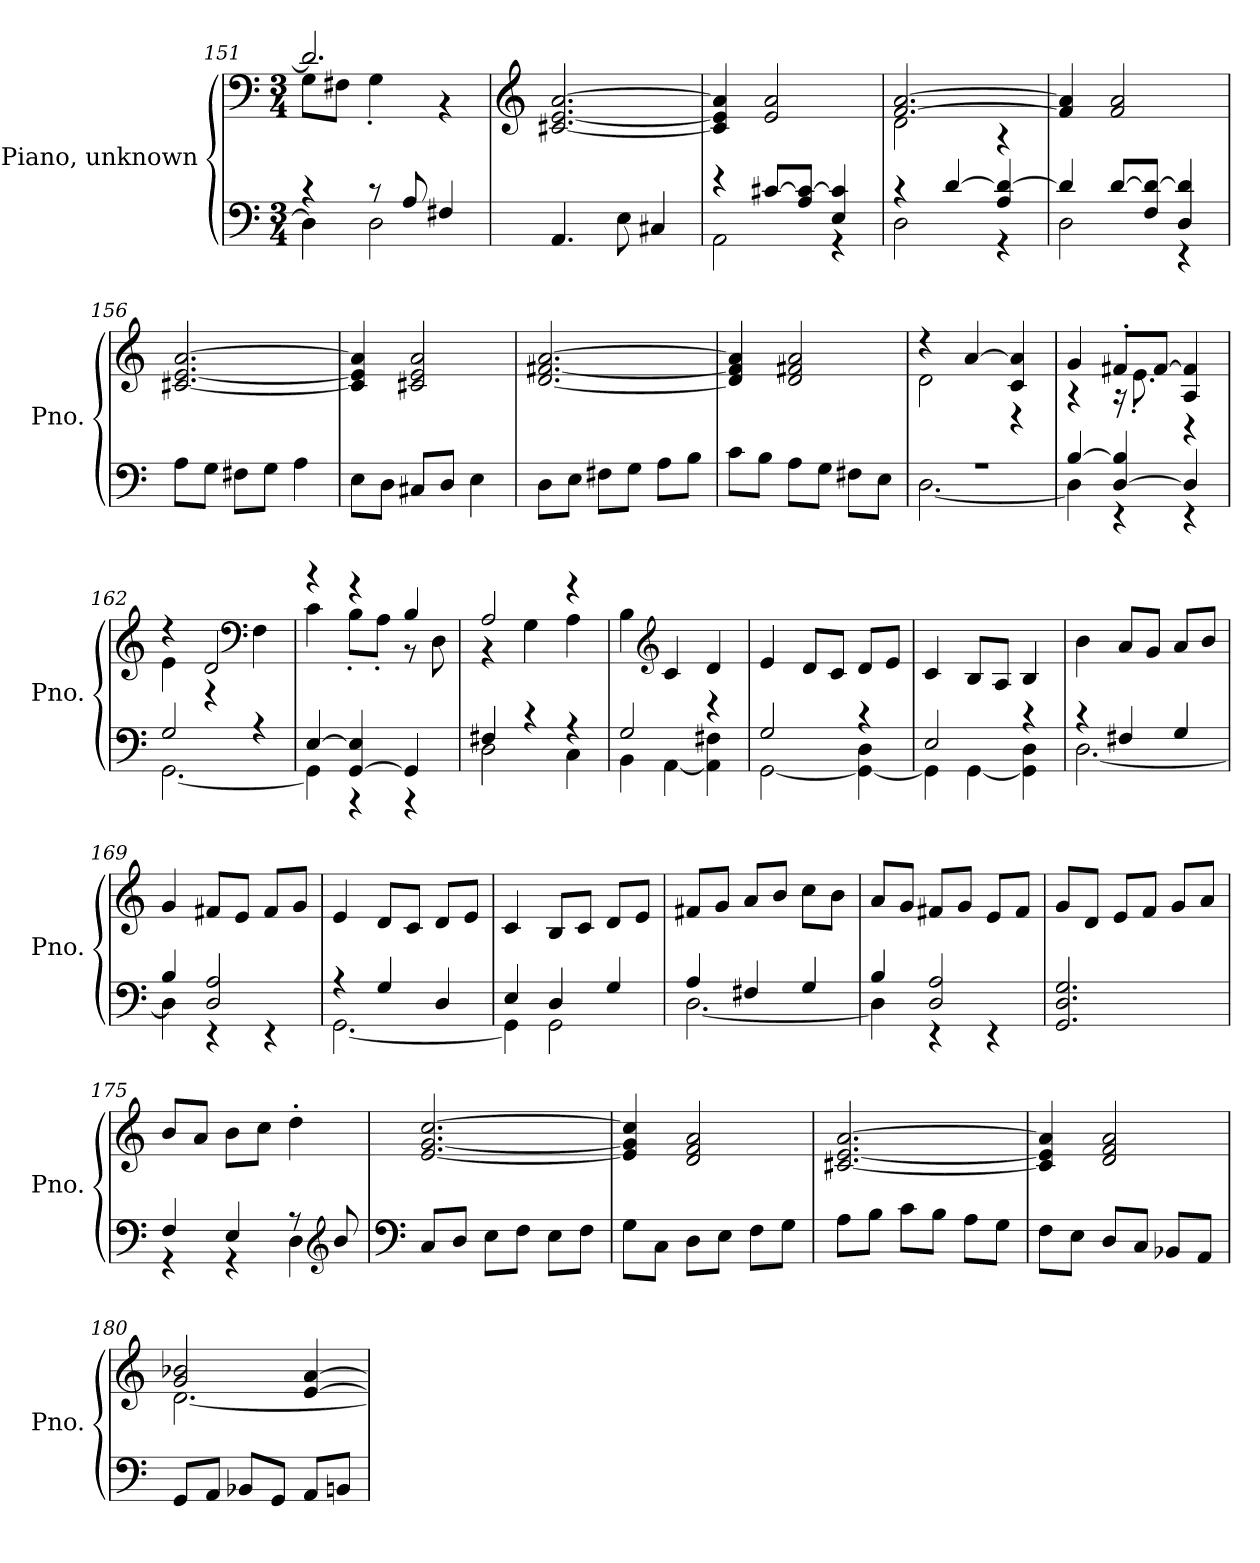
**kern	**kern
*part1	*part1
*staff2	*staff1
*I"Piano, unknown	*
*I'Pno.	*
!!LO:LB:g=z
*clefF4	*clefF4
*k[]	*k[]
*M3/4	*M3/4
=151	=151
*^	*^
4r	4D\]	2.d/]	8G\L
.	.	.	8F#X\J
8r	2D\	.	4G'\
8A/	.	.	.
4F#X/	.	.	4r
*v	*v	*	*
*	*v	*v
=152	=152
*	*clefG2
4.AA/	[2.c#X/ [2.e/ [2.a/
8E\	.
4C#X/	.
=153	=153
*^	*
4r	2AA\	4c#/] 4e/] 4a/]
[8c#X/L	.	2e/ 2a/
8A/ 8c#/_J	.	.
4E/ 4c#/]	4r	.
=154	=154	=154
*	*	*^
4r	2D\	[2.f/ [2.a/	2d\
[4d/	.	.	.
4A/ 4d/_	4r	.	4r
*	*	*v	*v
=155	=155	=155
4d/]	2D\	4f/] 4a/]
[8d/L	.	2f/ 2a/
8F/ 8d/_J	.	.
4D/ 4d/]	4r	.
*v	*v	*
=156	=156
8A\L	[2.c#X/ [2.e/ [2.a/
8G\J	.
8F#X\L	.
8G\J	.
4A\	.
!!LO:LB:g=z
=157	=157
8E\L	4c#/] 4e/] 4a/]
8D\J	.
8C#X/L	2c#X/ 2e/ 2a/
8D/J	.
4E\	.
=158	=158
8D\L	[2.d/ [2.f#X/ [2.a/
8E\J	.
8F#X\L	.
8G\J	.
8A\L	.
8B\J	.
=159	=159
8c\L	4d/] 4f#/] 4a/]
8B\J	.
8A\L	2d/ 2f#X/ 2a/
8G\J	.
8F#X\L	.
8E\J	.
=160	=160
*^	*^
2.r	[2.D\	4r	2d\
.	.	[4a/	.
.	.	4c/ 4a/]	4r
=161	=161	=161	=161
[4B/	4D\]	4g/	4r
[4D/ 4B/]	4r	8f#X'/L	16r
.	.	.	8.e'\
.	.	[8f#/J	.
4D/]	4r	4A/ 4f#/]	4r
=162	=162	=162	=162
2G/	[2.GG\	4r	4e\
.	.	2d/	4r
*	*	*clefF4	*
4r	.	.	4F\
!!LO:LB:g=z	!!
=163	=163	=163	=163
[4E/	4GG\]	4r	4c\
[4GG/ 4E/]	4r	4r	8B'\L
.	.	.	8A'\J
4GG/]	4r	4B/	8r
.	.	.	8D\
=164	=164	=164	=164
4F#X/	2D\	2A/	4r
4r	.	.	4G\
4r	4C\	4r	4A\
*	*	*v	*v
=165	=165	=165
2G/	4BB\	4B\
*	*	*clefG2
.	[4AA\	4c/
4r	4AA\] 4F#X\	4d/
=166	=166	=166
2G/	[2GG\	4e/
.	.	8d/L
.	.	8c/J
4r	4GG\_ 4D\	8d/L
.	.	8e/J
=167	=167	=167
2E/	4GG\]	4c/
.	[4GG\	8B/L
.	.	8A/J
4r	4GG\] 4D\	4B/
=168	=168	=168
4r	[2.D\	4b\
4F#X/	.	8a/L
.	.	8g/J
4G/	.	8a/L
.	.	8b/J
=169	=169	=169
4B/	4D\]	4g/
2D/ 2A/	4r	8f#X/L
.	.	8e/J
.	4r	8f#/L
.	.	8g/J
!!LO:LB:g=z
=170	=170	=170
4r	[2.GG\	4e/
4G/	.	8d/L
.	.	8c/J
4D/	.	8d/L
.	.	8e/J
=171	=171	=171
4E/	4GG\]	4c/
4D/	2GG\	8B/L
.	.	8c/J
4G/	.	8d/L
.	.	8e/J
=172	=172	=172
4A/	[2.D\	8f#X/L
.	.	8g/J
4F#X/	.	8a/L
.	.	8b/J
4G/	.	8cc\L
.	.	8b\J
=173	=173	=173
4B/	4D\]	8a/L
.	.	8g/J
2D/ 2A/	4r	8f#X/L
.	.	8g/J
.	4r	8e/L
.	.	8f#/J
*v	*v	*
=174	=174
2.GG/ 2.D/ 2.G/	8g/L
.	8d/J
.	8e/L
.	8f/J
.	8g/L
.	8a/J
=175	=175
*^	*
4F/	4r	8b/L
.	.	8a/J
4E/	4r	8b\L
.	.	8cc\J
8r	4D\	4dd'\
*clefG2	*	*
8b/	.	.
*v	*v	*
!!LO:PB:g=z
=176	=176
*clefF4	*
8C/L	[2.e/ [2.g/ [2.cc/
8D/J	.
8E\L	.
8F\J	.
8E\L	.
8F\J	.
=177	=177
8G\L	4e/] 4g/] 4cc/]
8C\J	.
8D\L	2d/ 2f/ 2a/
8E\J	.
8F\L	.
8G\J	.
=178	=178
8A\L	[2.c#X/ [2.e/ [2.a/
8B\J	.
8c\L	.
8B\J	.
8A\L	.
8G\J	.
=179	=179
8F\L	4c#/] 4e/] 4a/]
8E\J	.
8D/L	2d/ 2f/ 2a/
8C/J	.
8BB-X/L	.
8AA/J	.
=180	=180
*	*^
8GG/L	2g/ 2b-X/	[2.d\
8AA/J	.	.
8BB-X/L	.	.
8GG/J	.	.
8AA/L	[4e/ [4a/	.
8BBn/J	.	.
*	*v	*v
=	=
*-	*-
